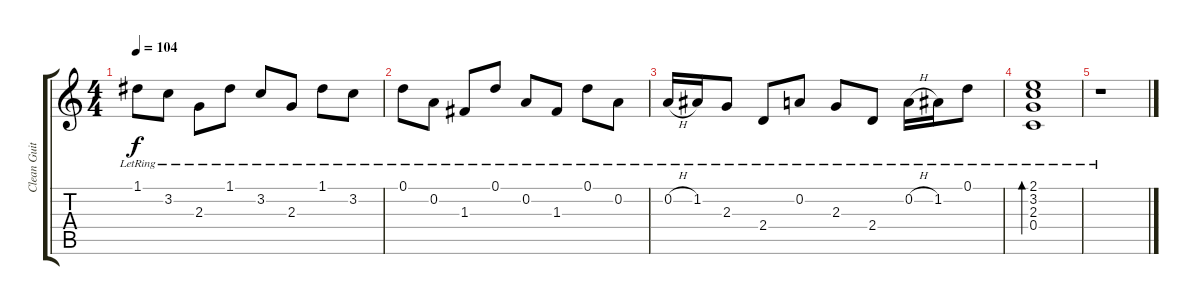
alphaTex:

\track ("Clean Guitar" "Clean Guit") {instrument acousticguitarsteel}
\staff {score tabs}
\tuning (D4 A3 F3 C3 G2 D2) {hide}
\ts (4 4)
\tempo 104
\clef g2
\ks c
1.1{lr}.8{dy f} 3.2{lr}.8 2.3{lr}.8 1.1{lr}.8 3.2{lr}.8 2.3{lr}.8 1.1{lr}.8 3.2{lr}.8 |
0.1{lr}.8 0.2{lr}.8 1.3{lr}.8 0.1{lr}.8 0.2{lr}.8 1.3{lr}.8 0.1{lr}.8 0.2{lr}.8 |
0.2{h lr}.16 1.2{lr}.16 2.3{lr}.8 2.4{lr}.8 0.2{lr}.8 2.3{lr}.8 2.4{lr}.8 0.2{h lr}.16 1.2{lr}.16 0.1{lr}.8 |
(2.1{lr} 3.2{lr} 2.3{lr} 0.4{lr}).1{bd 120} |
r.1
